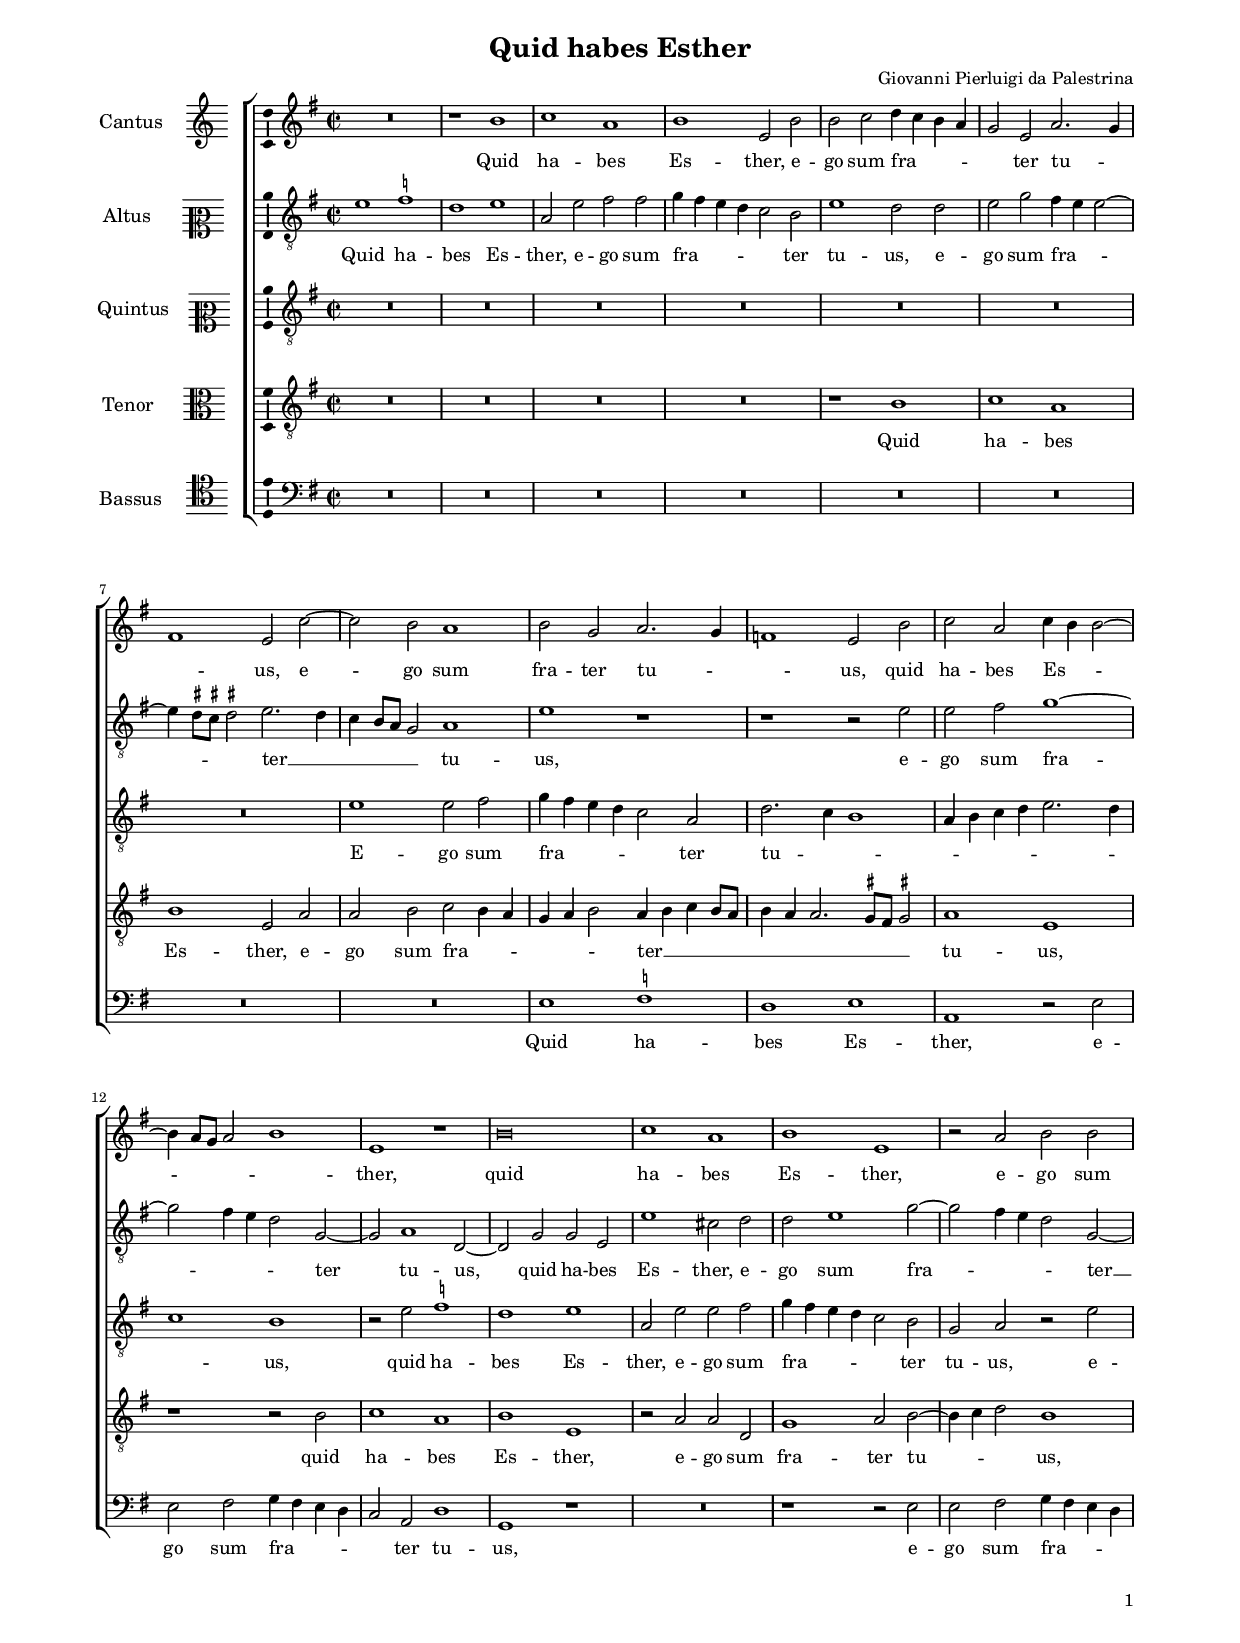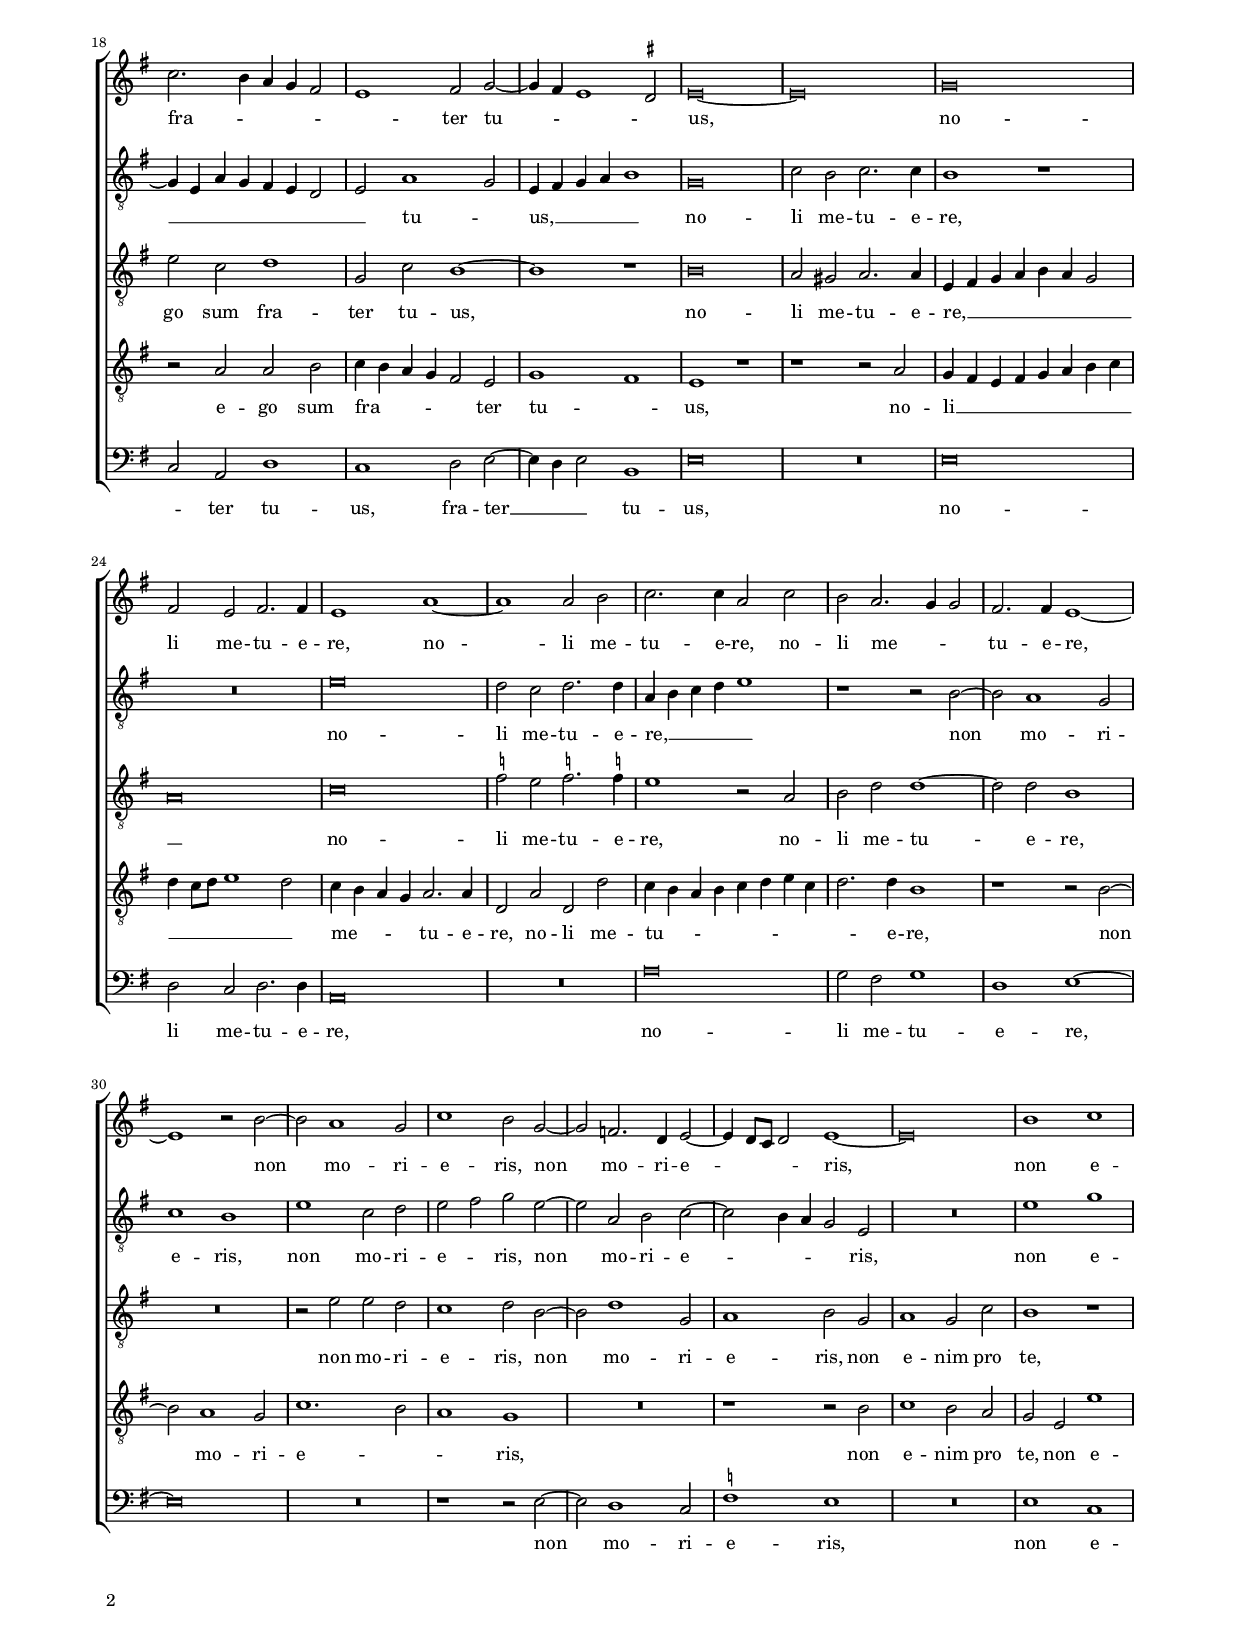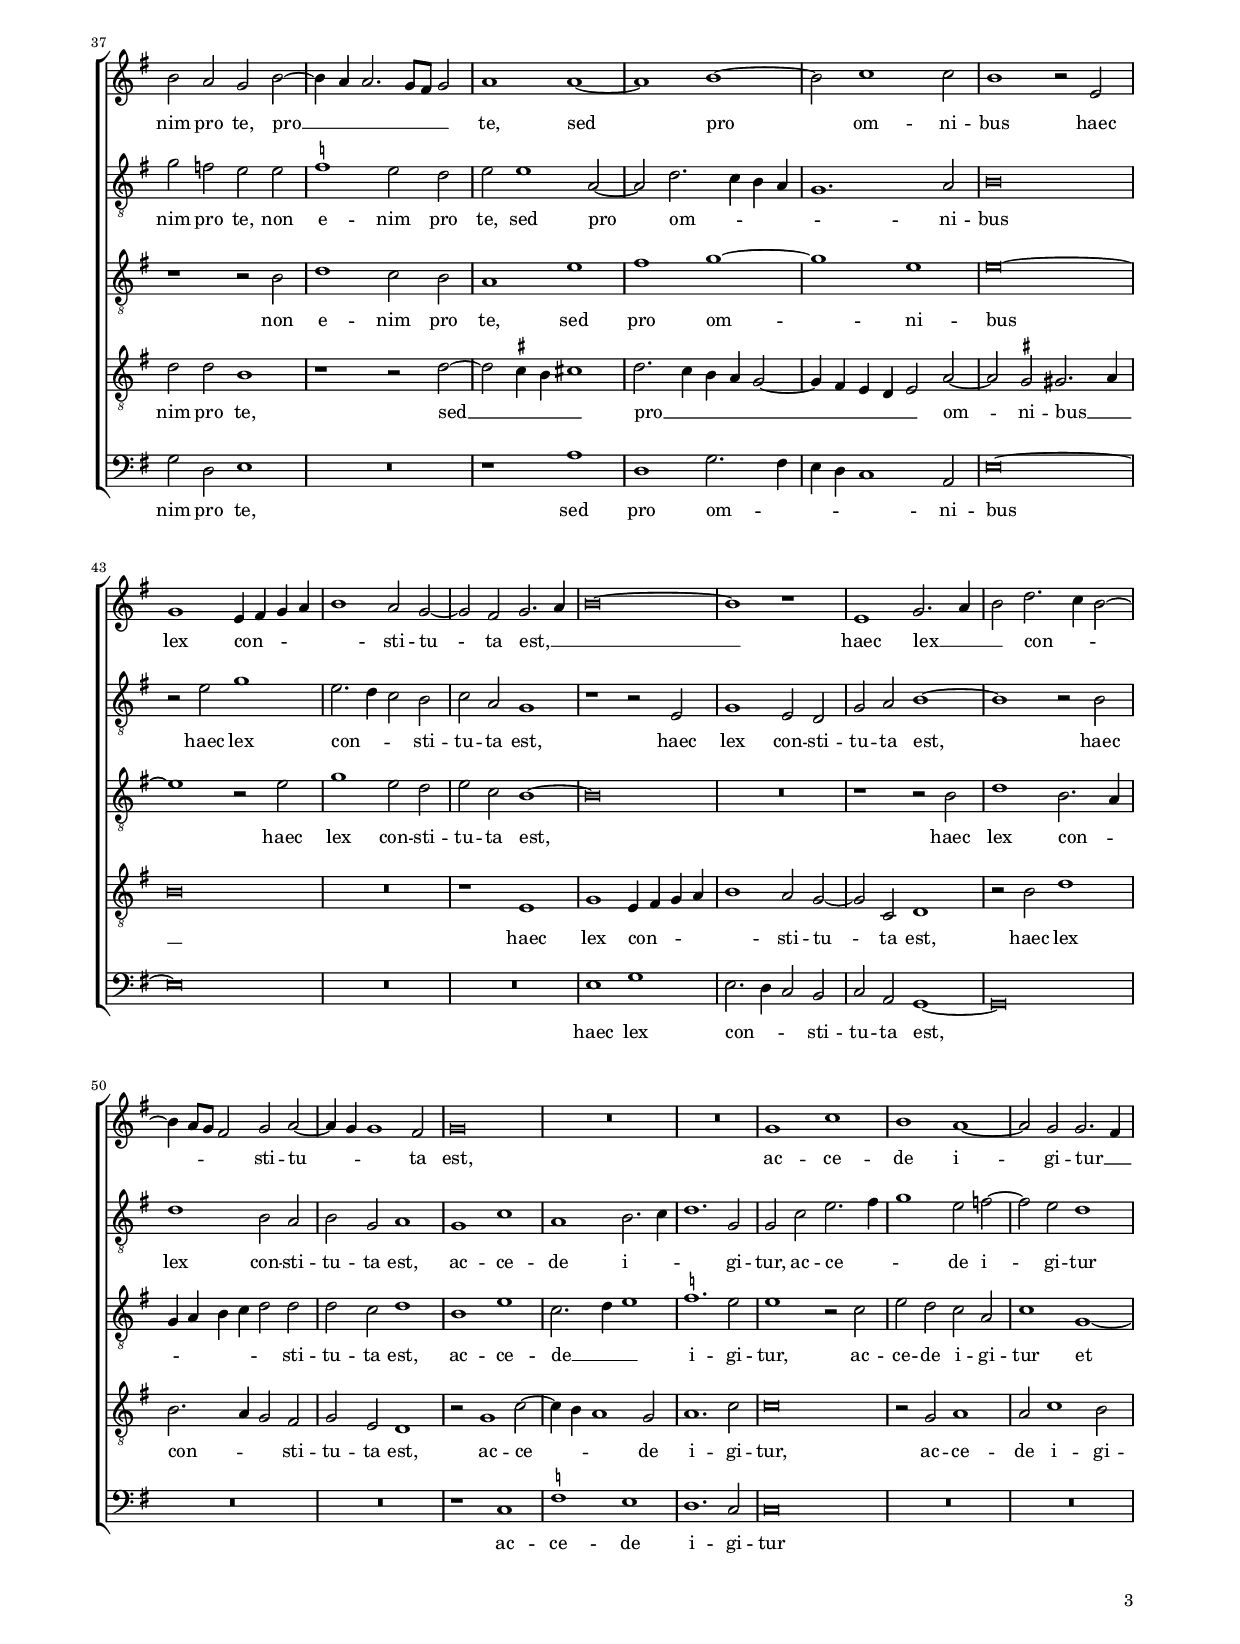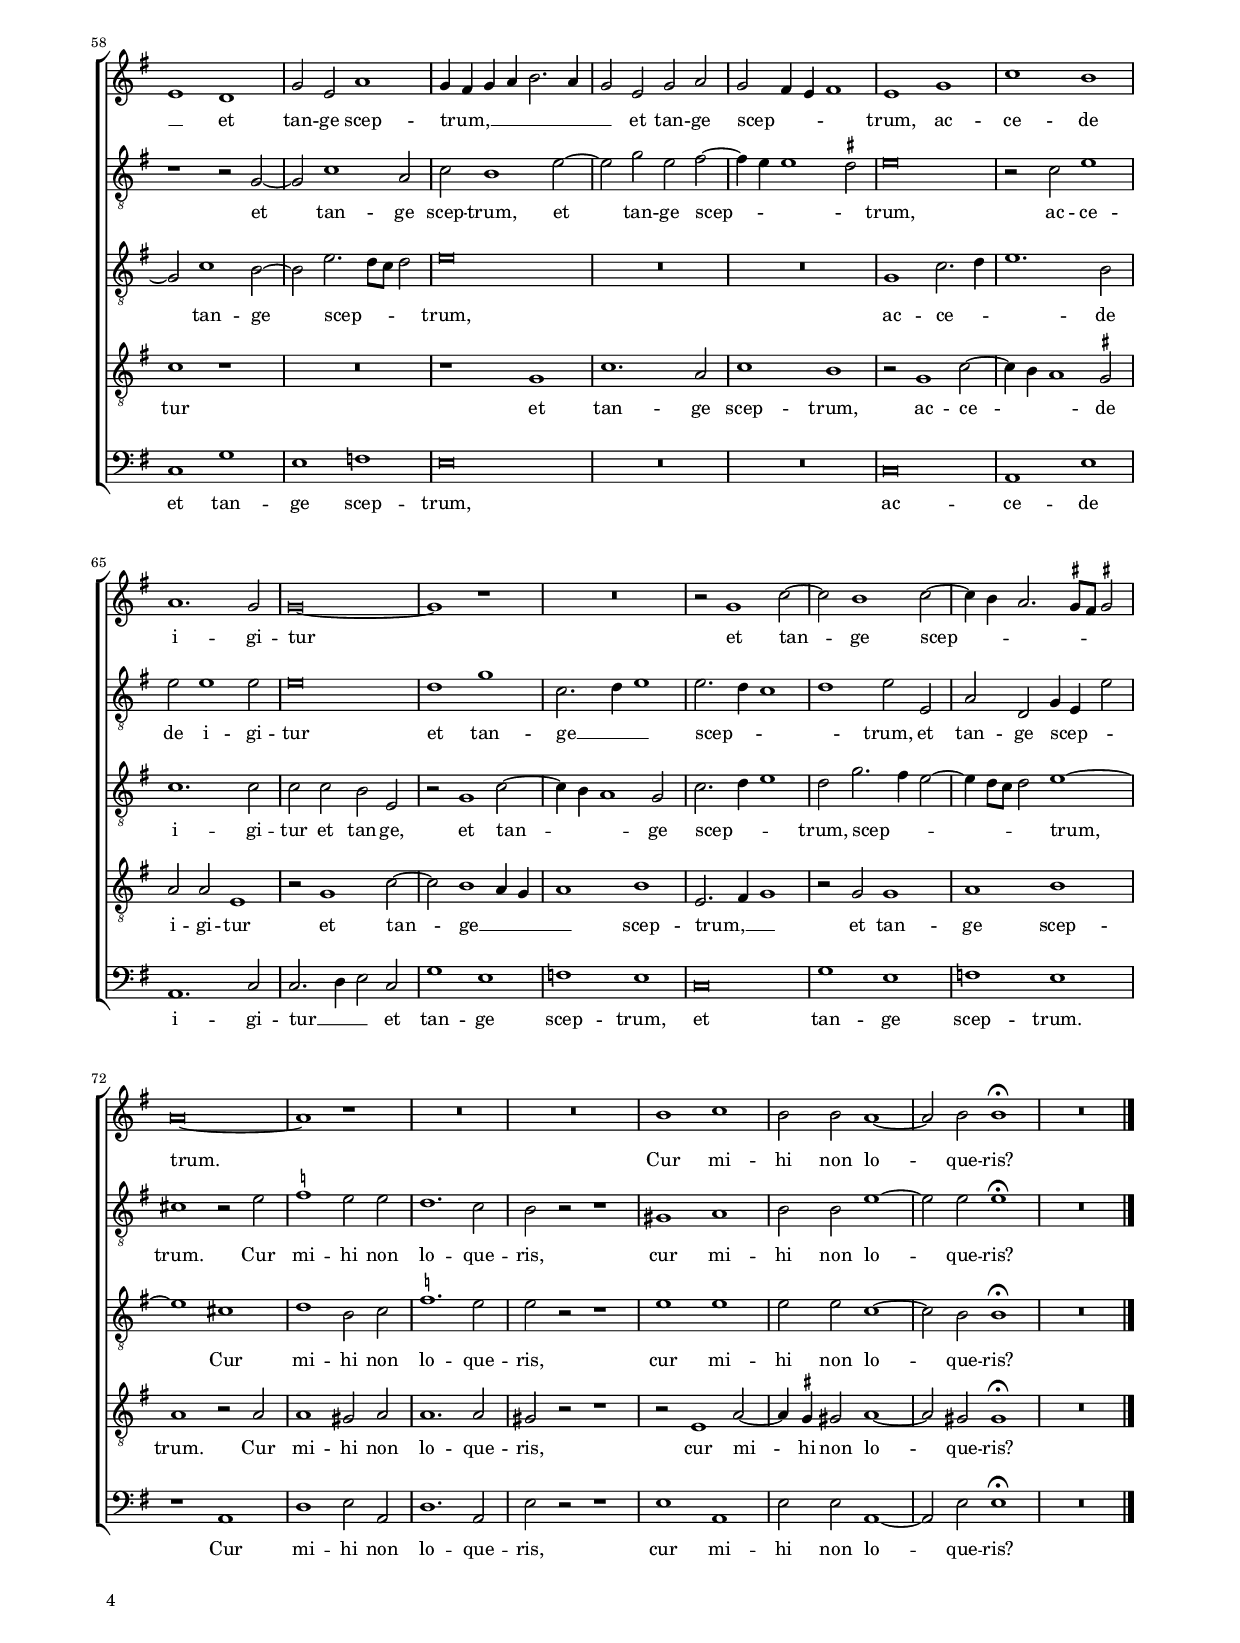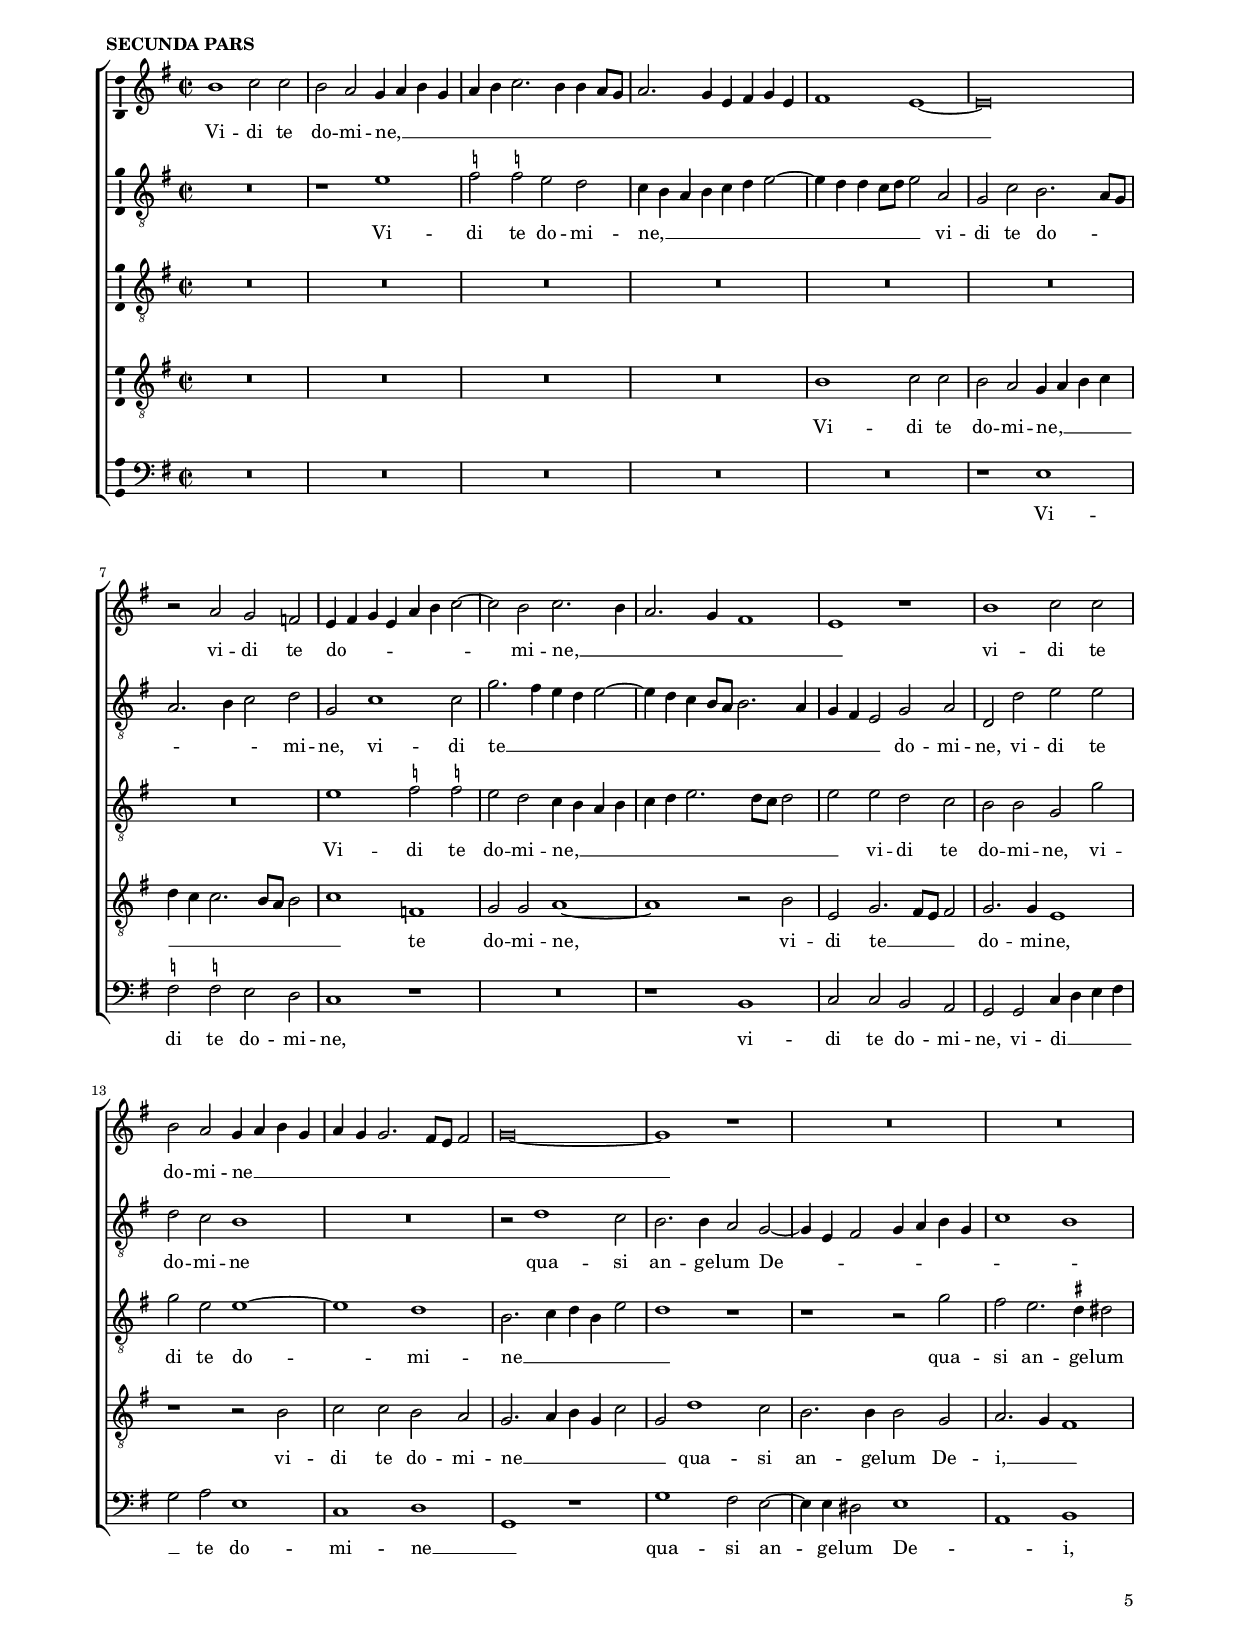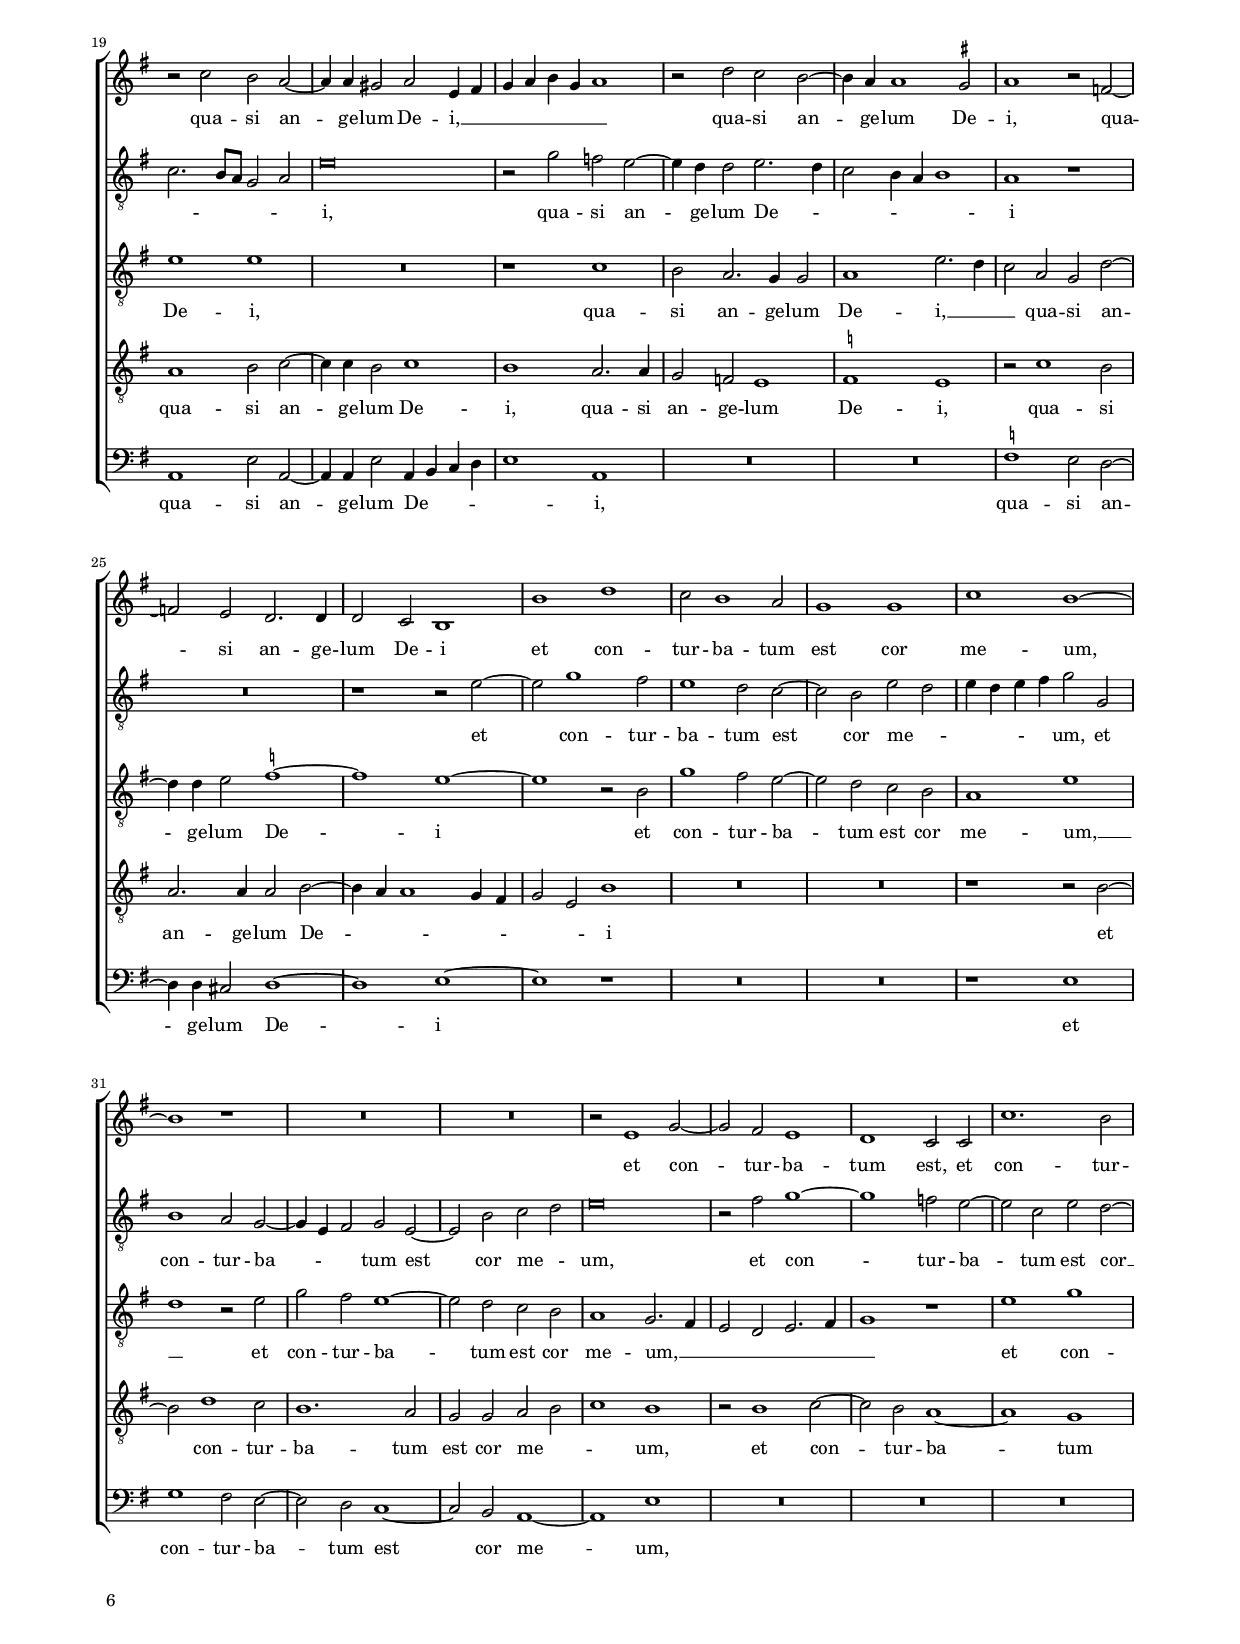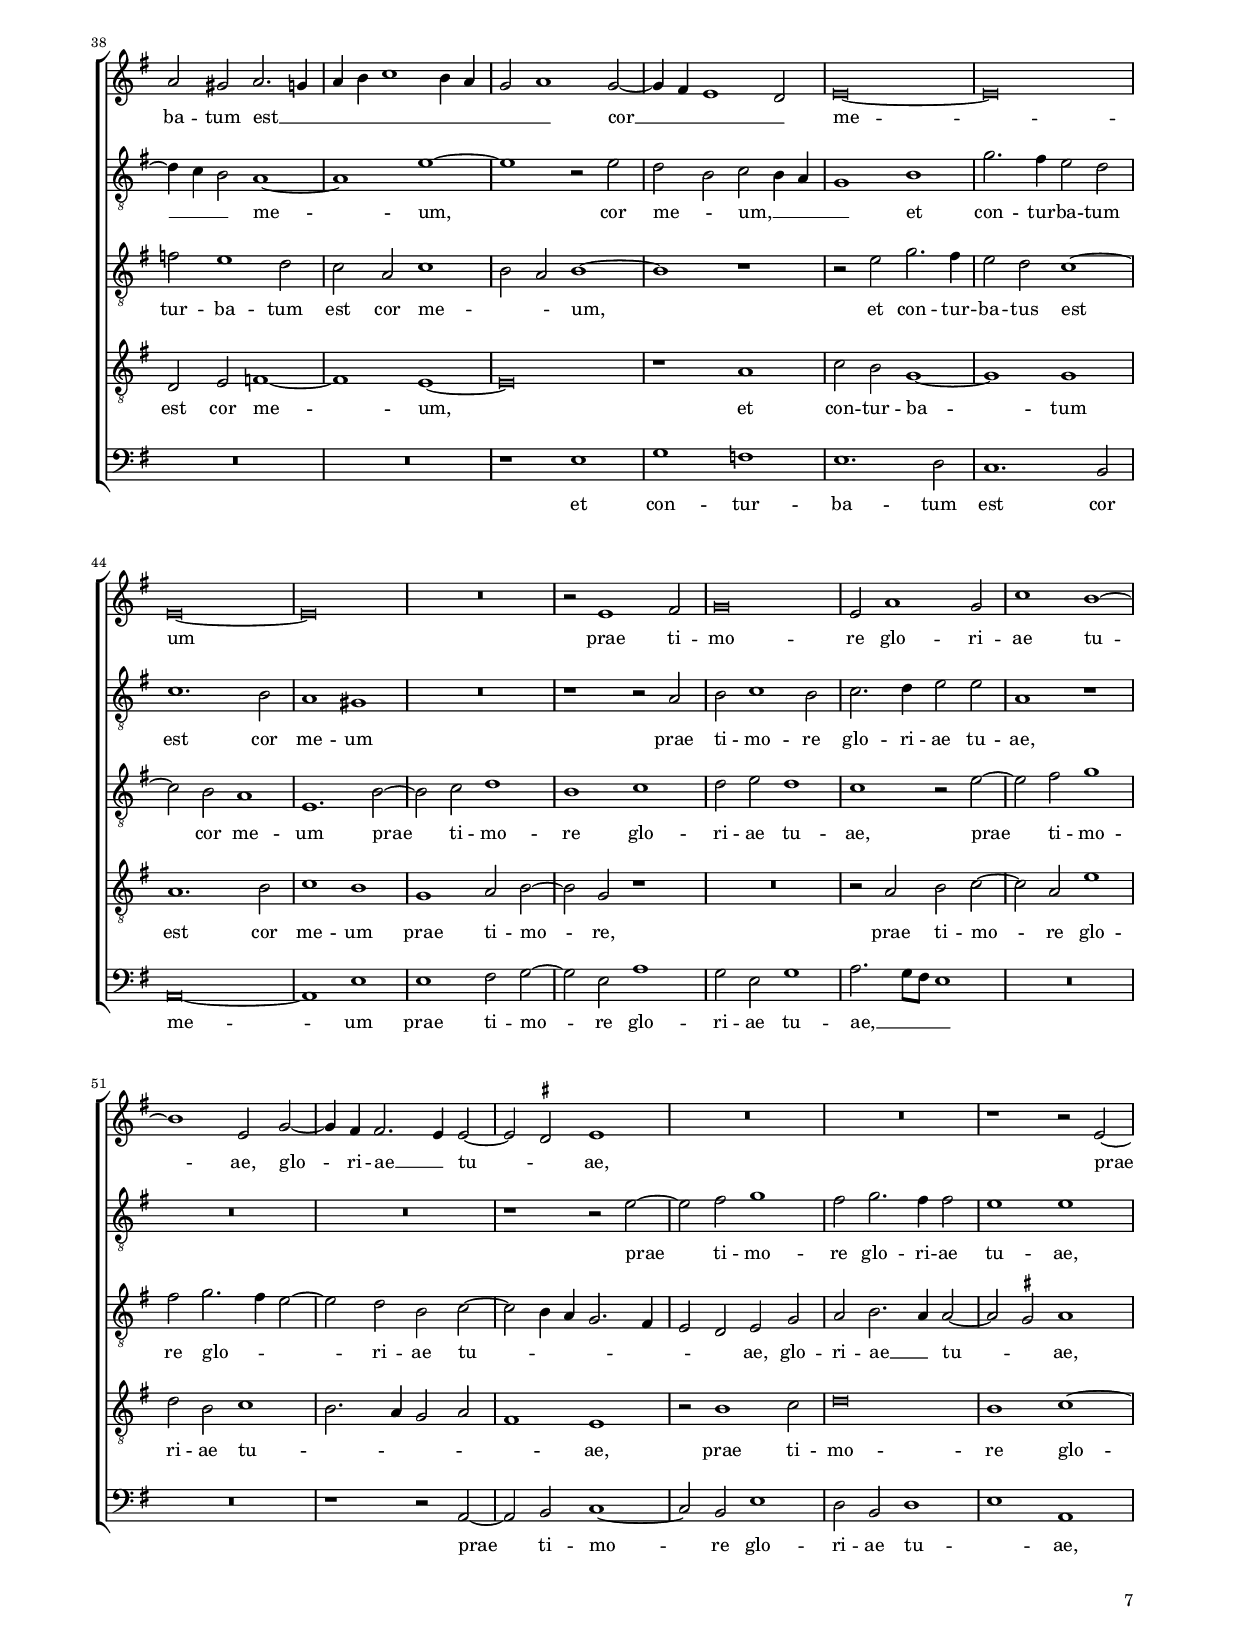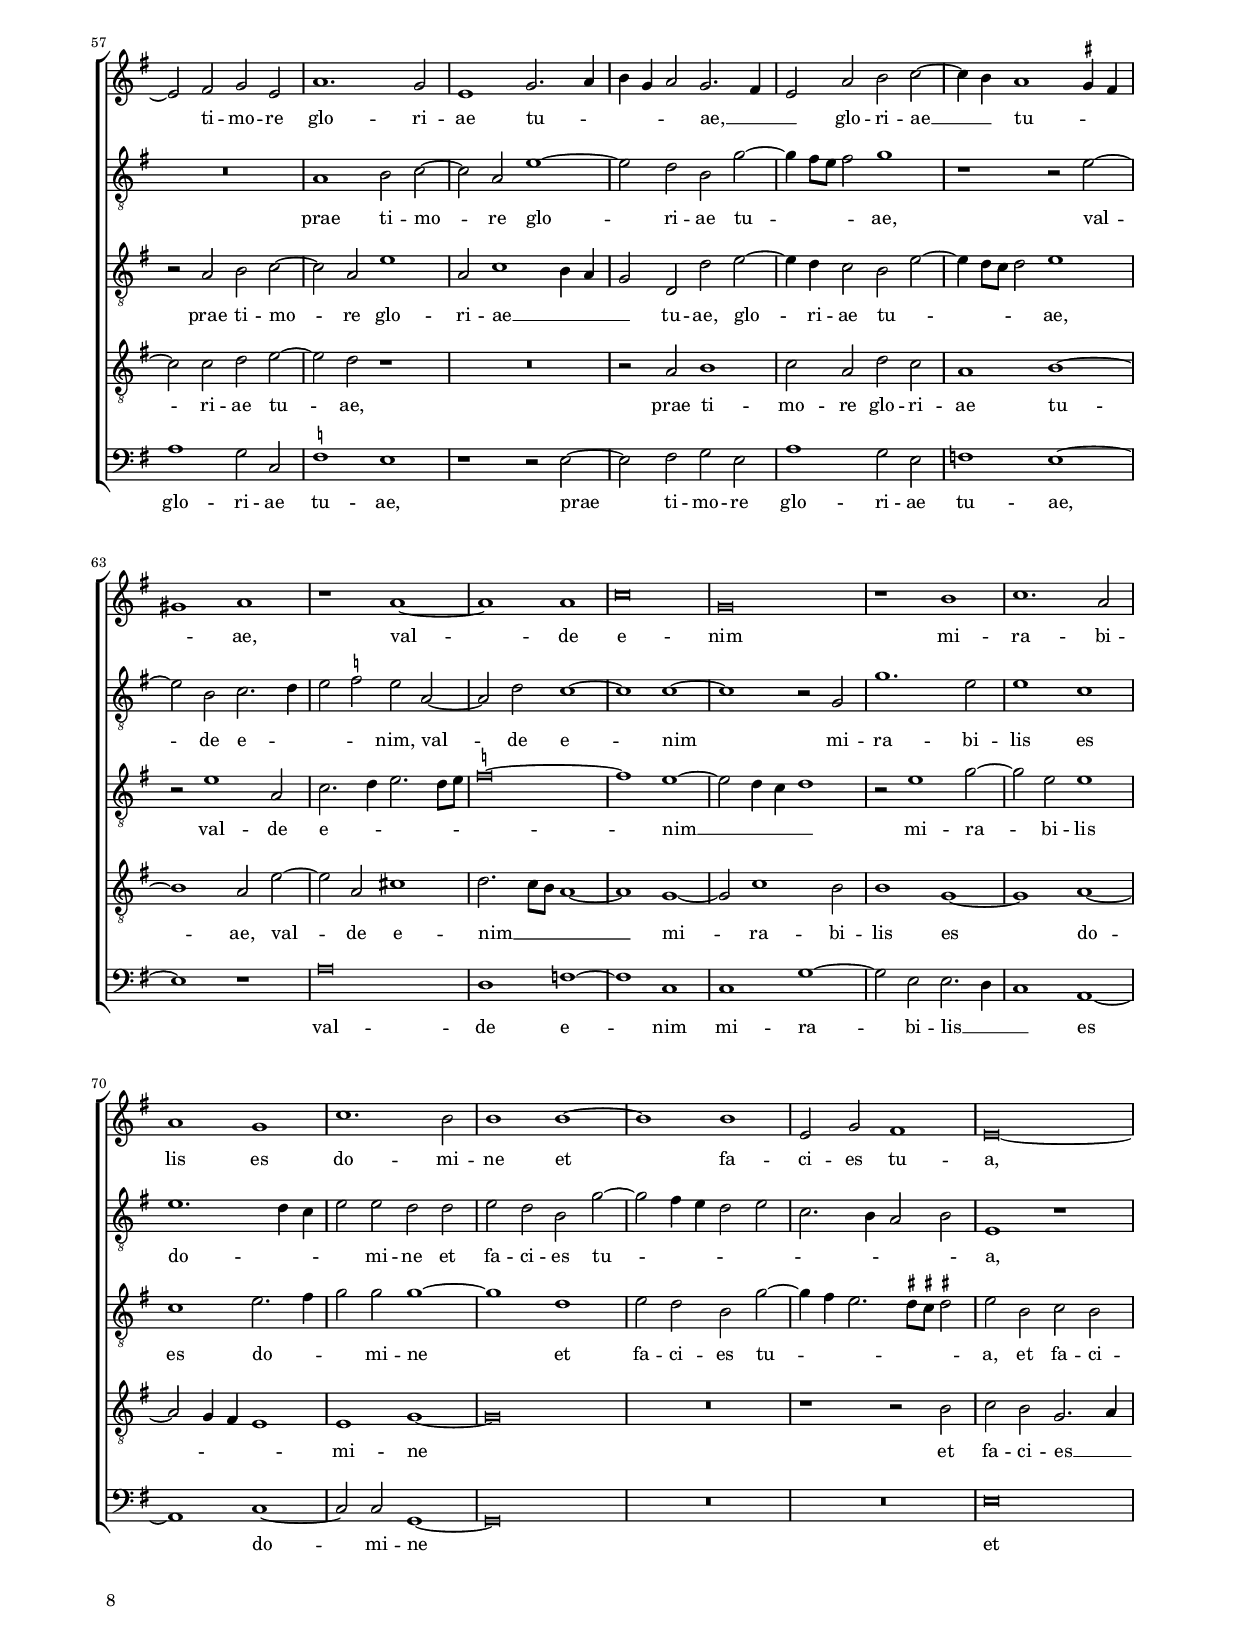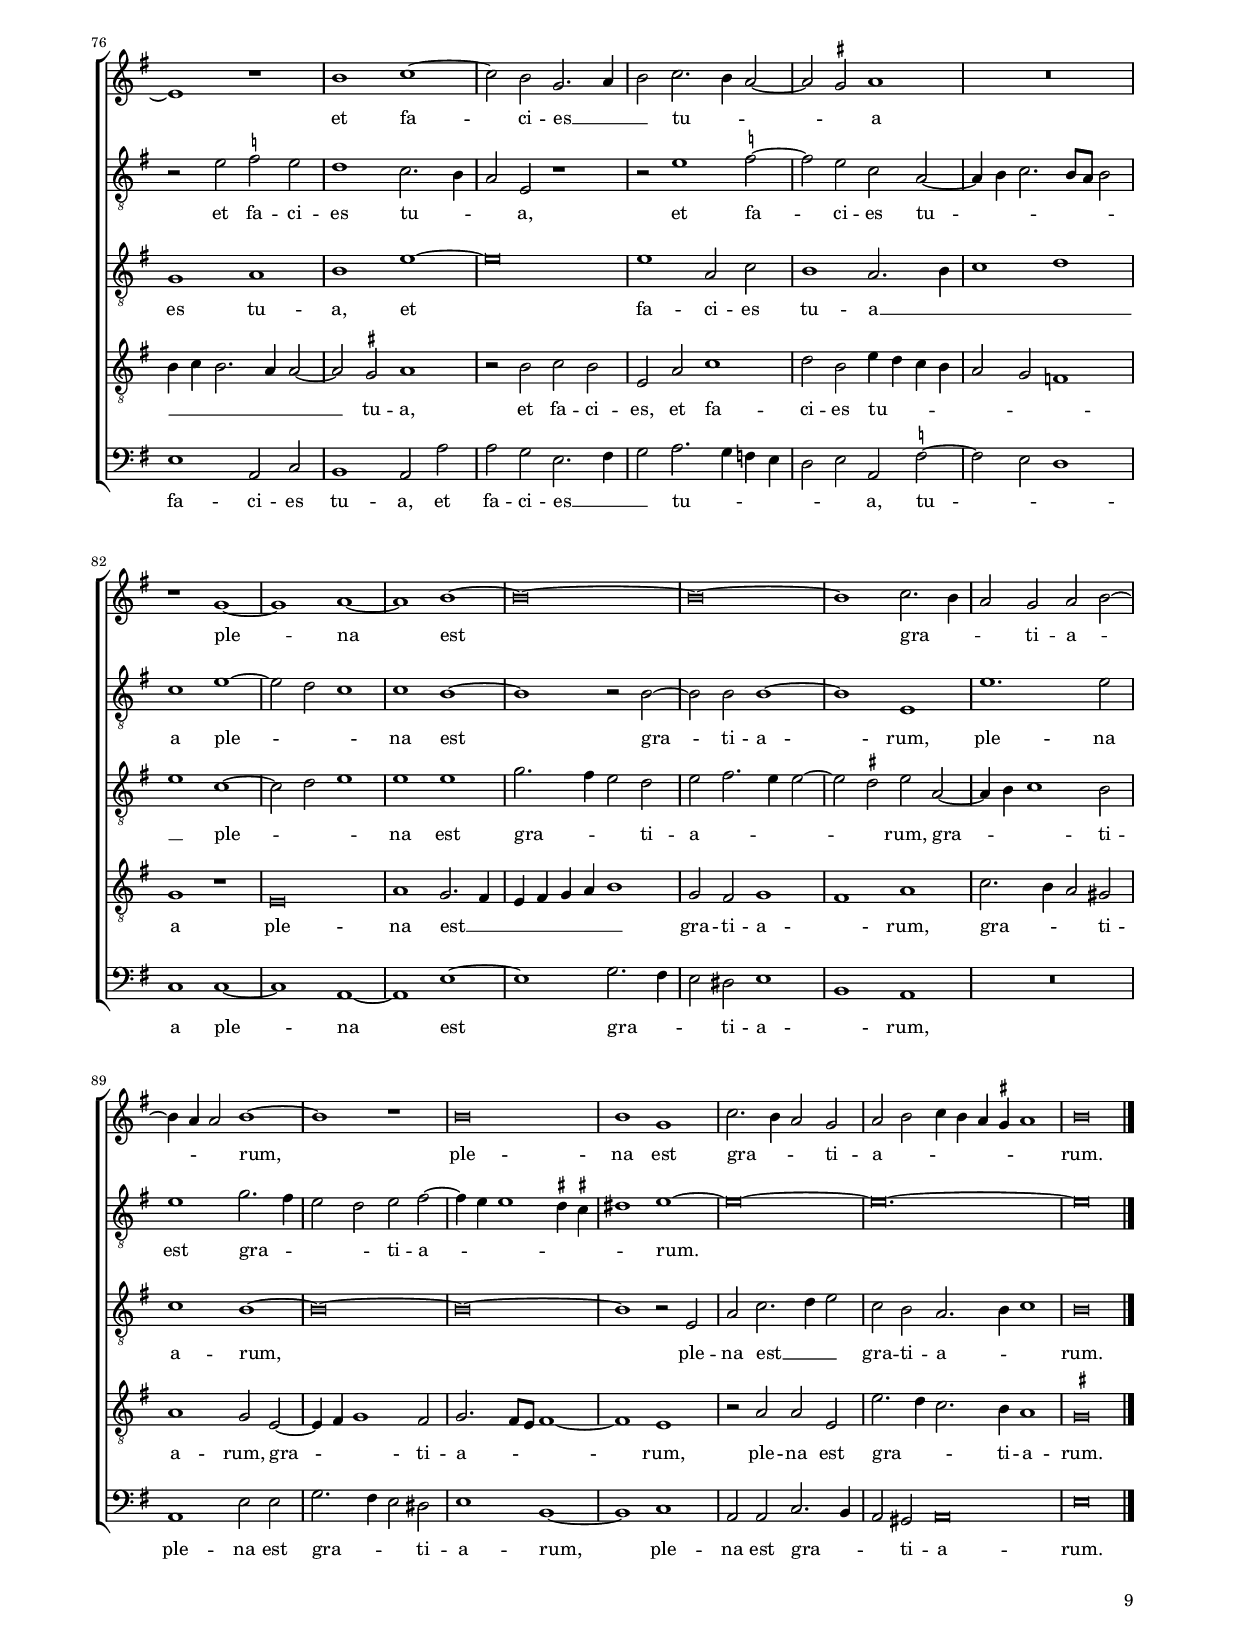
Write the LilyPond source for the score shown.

\header
{
  title="Quid habes Esther"
  composer="Giovanni Pierluigi da Palestrina"
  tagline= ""
}

\version "2.20.0"
\language deutsch
#(set-global-staff-size 15)
% #(set-default-paper-size "letter")
#(ly:set-option 'point-and-click #f)

	
	ficta = { \once \set suggestAccidentals = ##t }
	
	forget = #(define-music-function (music) (ly:music?) #{
		\accidentalStyle forget
		$music
		\accidentalStyle default
		#})
	
	m = \melisma
	me = \melismaEnd


\paper
	{
	top-margin = 1.8 \cm
	bottom-margin = 1.2 \cm
	left-margin = 1.8 \cm
	right-margin = 1.8 \cm
	ragged-bottom = ##f
	ragged-last-bottom = ##t
	print-page-number = ##f
	score-system-spacing = #'((basic-distance . 16) (minimum-distance . 14) (padding . 5) (strechability . 150))
	system-system-spacing = #'((basic-distance . 16) (minimum-distance . 14) (padding . 5) (strechability . 150))
    oddFooterMarkup=\markup   \fill-line { "" \fromproperty #'page:page-number-string }
    evenFooterMarkup=\markup  \fill-line { \fromproperty #'page:page-number-string "" }
    last-bottom-spacing = #'((basic-distance . 12) (minimum-distance . 7) (padding . 4))
	systems-per-page = 3
    page-count = 9
%	min-systems-per-page = 3
	}

global = {
	\key c \major
	\time 2/2 \set Score.measureLength = #(ly:make-moment 2/1)
        \skip 1*158 \bar "|."
	}
	

incipitcantus = \markup { \score {
	{
	\set Staff.instrumentName = \markup { \fontsize #1 "Cantus" }
	\key c \major
	\clef violin
	s4 \bar ""
	}
	\layout  {
	raggedright = ##t
	indent = 1.8 \cm
	line-width = 2.5 \cm
	\context { \Staff \remove Time_signature_engraver }
	\override Staff.Clef.Y-extent = #'(0 . 0)
	}} \hspace #1 }
      
      
incipitaltus = \markup { \score {
	{
	\set Staff.instrumentName = \markup { \fontsize #1 "Altus" }
	\key c \major
	\clef mezzosoprano
	s4 \bar ""
	}
	\layout  {
	raggedright = ##t
	indent = 1.8 \cm
	line-width = 2.5 \cm
	\context { \Staff \remove Time_signature_engraver }
	\override Staff.Clef.Y-extent = #'(0 . 0)
	}} \hspace #1 }

      
incipitquintus = \markup { \score {
	{
	\set Staff.instrumentName = \markup { \fontsize #1 "Quintus" }
	\key c \major
	\clef mezzosoprano
	s4 \bar ""
	}
	\layout  {
	raggedright = ##t
	indent = 1.8 \cm
	line-width = 2.5 \cm
	\context { \Staff \remove Time_signature_engraver }
	\override Staff.Clef.Y-extent = #'(0 . 0)
	}} \hspace #1 }
      
    
incipittenor = \markup { \score {
	{
	\set Staff.instrumentName = \markup { \fontsize #1 "Tenor" }
	\key c \major
	\clef alto
	s4 \bar ""
	}
	\layout  {
	raggedright = ##t
	indent = 1.8 \cm
	line-width = 2.5 \cm
	\context { \Staff \remove Time_signature_engraver }
	\override Staff.Clef.Y-extent = #'(0 . 0)
	}} \hspace #1 }
      
    
incipitbassus = \markup { \score {
	{
	\set Staff.instrumentName = \markup { \fontsize #1 "Bassus" }
	\key c \major
	\clef tenor
	s4 \bar ""
	}
	\layout  {
	raggedright = ##t
	indent = 1.8 \cm
	line-width = 2.5 \cm
	\context { \Staff \remove Time_signature_engraver }
	\override Staff.Clef.Y-extent = #'(0 . 0)
	}} \hspace #1 }


cantus =  \relative c''
	{
	R\breve
	r1 e
	f1 d
	e1 a,2 e'
%5
	e2 f g4 f e d |
	c2 a d2. c4
	h1 a2 f'~
	f2 e d1
	e2 c d2. c4
%10
	b1 a2 e' |
	f2 d f4 e e2~
	e4 d8 c d2 e1
	a,1 r
	e'\breve
%15
	f1 d |
	e1 a,
	r2 d e e
	f2. e4 d c h2
	a1 h2 c~
%20
	c4 h a1 \ficta gis2 |
	a\breve~
	a\breve
	c\breve
	h2 a h2. h4
%25
	a1 d~ |
	d1 d2 e
	f2. f4 d2 f
	e2 d2. c4 c2
	h2. h4 a1~
%30
	a1 r2 e'~ |
	e2 d1 c2
	f1 e2 c~
	c2 b2. g4 a2~
	a4 g8 f g2 a1~
%35
	a\breve |
	e'1 f
	e2 d c e~
	e4 d d2. c8 h c2
	d1 d~
%40
	d1 e~ |
	e2 f1 f2
	e1 r2 a,
	c1 a4 h c d
	e1 d2 c~
%45
	c2 h c2. d4 |
	e\breve~
	e1 r
	a,1 c2. d4
	e2 g2. f4 e2~
%50
	e4 d8 c h2 c d~ |
	d4 c c1 h2
	c\breve
	R\breve
	R\breve
%55
	c1 f |
	e1 d~
	d2 c c2. h4
	a1 g
	c2 a d1
%60
	c4 h c d e2. d4 |
	c2 a c d
	c2 h4 a h1
	a1 c
	f1 e
%65
	d1. c2 |
	c\breve~
	c1 r
	R\breve
	r2 c1 f2~
%70
	f2 e1 f2~ |
	f4 e d2. \ficta cis8 h \ficta cis!2
	d\breve~
	d1 r
	R\breve
%75
	R\breve |
	e1 f
	e2 e d1~
	d2 e e1^\fermata
	R\breve |
	}


altus =  \relative c'
        {
	a'1 \ficta b
	g1 a
	d,2 a' h h
	c4 h a g f2 e
%5
	a1 g2 g |
	a2 c h4 a a2~
	a4 \ficta gis8 \ficta fis \ficta gis!2 a2. \forget g4
	f4 e8 d c2 d1
	a'1 r
%10
	r1 r2 a |
	a2 h c1~
	c2 h4 a g2 c,~
	c2 d1 g,2 ~
	g2 c c a
%15
	a'1 fis2 g |
	g2 a1 c2~
	c2 h4 a g2 c,~
	c4 a d c h a g2
	a2 d1 c2
%20
	a4 h c d e1 |
	c\breve
	f2 e f2. f4
	e1 r
	R\breve
%25
	a\breve |
	g2 f g2. g4
	d4 e f g a1
	r1 r2 e~
	e2 d1 c2
%30
	f1 e |
	a1 f2 g
	a2 h c a~
	a2 d, e f~
	f2 e4 d c2 a
%35
	R\breve |
	a'1 c
	c2 b a a
	\ficta b1 a2 g
	a2 a1 d,2~
%40
	d2 g2. f4 e d |
	c1. d2
	e\breve
	r2 a c1
	a2. g4 f2 e
%45
	f2 d c1 |
	r1 r2 a
	c1 a2 g
	c2 d e1~
	e1 r2 e
%50
	g1 e2 d |
	e2 c d1
	c1 f
	d1 e2. f4
	g1. c,2
%55
	c2 f a2. h4 |
	c1 a2 b~
	b2 a g1
	r1 r2 c,~
	c2 f1 d2
%60
	f2 e1 a2~ |
	a2 c a h~
	h4 a a1 \ficta gis2
	a\breve
	r2 f a1
%65
	a2 a1 a2 |
	a\breve
	g1 c
	f,2. g4 a1
	a2. g4 f1
%70
	g1 a2 a, |
	d2 g, c4 a a'2
	fis1 r2 a
	\ficta b1 a2 a
	g1. f2
%75
	e2 r r1 |
	cis1 d
	e2 e a1~
	a2 a a1^\fermata 
	R\breve |
	}


quintus =  \relative c'
	{
	R\breve
	R\breve
	R\breve
	R\breve
%5
	R\breve |
	R\breve
	R\breve
	a'1 a2 h
	c4 h a g f2 d
%10
	g2. f4 e1 |
	d4 e f g a2. g4
	f1 e
	r2 a \ficta b1
	g1 a
%15
	d,2 a' a h |
	c4 h a g f2 e
	c2 d r a'
	a2 f g1
	c,2 f e1~
%20
	e1 r |
	e\breve
	d2 cis d2. d4
	a4 h c d e d c2
	d\breve
%25
	f\breve |
	\ficta b2 a \ficta b!2. \ficta b!4
	a1 r2 d,
	e2 g g1~
	g2 g e1
%30
	R\breve |
	r2 a a g
	f1 g2 e~
	e2 g1 c,2
	d1 e2 c
%35
	d1 c2 f |
	e1 r
	r1 r2 e
	g1 f2 e
	d1 a'
%40
	h1 c~ |
	c1 a
	a\breve~
	a1 r2 a
	c1 a2 g
%45
	a2 f e1~ |
	e\breve
	R\breve
	r1 r2 e
	g1 e2. d4
%50
	c4 d e f g2 g |
	g2 f g1
        e1 a
	f2. g4 a1
	\ficta b1. a2
%55
	a1 r2 f |
	a2 g f d
	f1 c~
	c2 f1 e2~
	e2 a2. g8 f g2
%60
	a\breve |
	R\breve
	R\breve
	c,1 f2. g4
	a1. e2
%65
	f1. f2 |
	f2 f e a,
	r2 c1 f2~
	f4 e d1 c2
	f2. g4 a1
%70
	g2 c2. h4 a2~ |
	a4 g8 f g2 a1~
	a1 fis
        g1 e2 f
	\ficta b1. a2
%75
	a2 r r1 |
	a1 a
	a2 a f1~
	f2 e e1^\fermata 
        R\breve |
	}


tenor  =  \relative c'
	{
	R\breve
	R\breve
	R\breve
	R\breve
%5
	r1 e |
	f1 d
	e1 a,2 d
	d2 e f e4 d
	c4 d e2 d4 e f e8 d
%10
	e4 d d2. \ficta cis8 h \ficta cis!2 |
	d1 a
	r1 r2 e'
	f1 d
	e1 a,
%15
	r2 d d g, |
	c1 d2 e~
	e4 f g2 e1
	r2 d d e
	f4 e d c h2 a
%20
	c1 h |
	a1 r
	r1 r2 d
	c4 h a h c d e f
	g4 f8 g a1 g2
%25
	f4 e d c d2. d4 |
	g,2 d' g, g'
	f4 e d e f g a f
	g2. g4 e1
	r1 r2 e~
%30
	e2 d1 c2 |
	f1. e2
	d1 c
	R\breve
	r1 r2 e
%35
	f1 e2 d |
	c2 a a'1
	g2 g e1
	r1 r2 g~
	g2 \ficta fis4 e fis!1
%40
	g2. f4 e d c2~ |
	c4 h a g a2 d~
	d2 \ficta cis cis!2. d4
	e\breve
	R\breve
%45
	r1 a, |
	c1 a4 h c d
	e1 d2 c~
	c2 f, g1
	r2 e' g1
%50
	e2. d4 c2 h |
	c2 a g1
	r2 c1 f2~
	f4 e d1 c2
	d1. f2
%55
	f\breve |
	r2 c d1
	d2 f1 e2
	f1 r
	R\breve
%60
	r1 c |
	f1. d2
	f1 e
	r2 c1 f2~
	f4 e d1 \ficta cis2
%65
	d2 d a1 |
	r2 c1 f2~
	f2 e1 d4 c
	d1 e
	a,2. h4 c1
%70
	r2 c c1 |
	d1 e
	d1 r2 d
	d1 cis2 d
	d1. d2
%75
	cis2 r r1 |
	r2 a1 d2~
	d4 \ficta cis cis!2 d1~
	d2 cis cis1^\fermata |
	R\breve
	}


bassus  =  \relative c
	{
	R\breve
	R\breve
	R\breve
	R\breve
%5
	R\breve |
	R\breve
	R\breve
	R\breve
	a'1 \ficta b
%10
	g1 a |
	d,1 r2 a'
	a2 h c4 h a g
	f2 d g1
	c,1 r
%15
	R\breve |
	r1 r2 a'
	a2 h c4 h a g
	f2 d g1
	f1 g2 a~
%20
	a4 g a2 e1 |
	a\breve
	R\breve
	a\breve
	g2 f g2. g4
%25
	d\breve |
	R\breve
	d'\breve
	c2 h c1
	g1 a~
%30
	a\breve |
	R\breve
	r1 r2 a~
	a2 g1 f2
	\ficta b1 a
%35
	R\breve |
	a1 f
	c'2 g a1
	R\breve
	r1 d
%40
	g,1 c2. h4 |
	a4 g f1 d2
	a'\breve~
	a\breve
	R\breve
%45
	R\breve |
	a1 c
	a2. g4 f2 e
	f2 d c1~
	c\breve
%50
	R\breve |
	R\breve
	r1 f
	\ficta b1 a
	g1. f2
%55
	f\breve |
	R\breve
	R\breve
	f1 c'
	a1 b
%60
	a\breve |
	R\breve
	R\breve
	f\breve
	d1 a'
%65
	d,1. f2 |
	f2. g4 a2 f
	c'1 a
	b1 a
	f\breve
%70
	c'1 a |
	b1 a
	r1 d,
	g1 a2 d,
	g1. d2
%75
	a'2 r r1 |
	a1 d,
	a'2 a d,1~
	d2 a' a1^\fermata 
	R\breve |
	}


lyricscantus = \lyricmode {
	Quid ha -- bes Es -- ther,
        e -- go sum fra -- _ _ _ _ ter tu -- _ _ us,
        e -- go sum fra -- ter tu -- _ _ us,
        quid ha -- bes Es -- _ _ _ _ _ _ ther,
        quid ha -- bes Es -- ther,
        e -- go sum fra -- _ _ _ _ _ ter tu -- _ _ _ us,
        no -- li me -- tu -- e -- re,
        no -- li me -- tu -- e -- re,
        no -- li me -- _ _ tu -- e -- re,
        non mo -- ri -- e -- ris,
        non mo -- ri -- e -- _ _ _ ris,
        non e -- nim pro te,
        pro __ _ _ _ _ _ te,
        sed pro om -- ni -- bus 
        haec lex con -- _ _ _ _ sti -- tu -- ta est, __ _ _
        haec lex __ _ _ con -- _ _ _ _ _ sti -- tu -- _ _ ta est,
        ac -- ce -- de i -- gi -- tur __ _ _
        et tan -- ge scep -- trum, __ _ _ _ _ _ _
        et tan -- ge scep -- _ _ _ trum,
        ac -- ce -- de i -- gi -- tur
        et tan -- ge scep -- _ _ _ _ _ trum.
        Cur mi -- hi non lo -- que -- ris?
	}


lyricsaltus = \lyricmode {
	Quid ha -- bes Es -- ther,
        e -- go sum fra -- _ _ _ _ ter tu -- us,
        e -- go sum fra -- _ _ _ _ _ ter __ _ _ _ _ _ tu -- us,
        e -- go sum fra -- _ _ _ ter tu -- us,
        quid ha -- bes Es -- ther,
        e -- go sum fra -- _ _ _ ter __ _ _ _ _ _ _ _ tu -- _ us, __ _ _ _ _
        no -- li me -- tu -- e -- re,
        no -- li me -- tu -- e -- re, __ _ _ _ _
        non mo -- ri -- e -- ris,
        non mo -- ri -- e -- _ ris,
        non mo -- ri -- e -- _ _ _ ris,
        non e -- nim pro te,
        non e -- nim pro te,
        sed pro om -- _ _ _ _ ni -- bus 
        haec lex con -- _ _ sti -- tu -- ta est,
        haec lex con -- sti -- tu -- ta est,
        haec lex con -- sti -- tu -- ta est,
        ac -- ce -- de i -- _ _ gi -- tur,
        ac -- ce -- _ _ de i -- gi -- tur
        et tan -- ge scep -- trum,
        et tan -- ge scep -- _ _ _ trum,
        ac -- ce -- de i -- gi -- tur
        et tan -- ge __ _ _ scep -- _ _ _ trum,
        et tan -- ge scep -- _ _ trum.
        Cur mi -- hi non lo -- que -- ris,
        cur mi -- hi non lo -- que -- ris?
	}


lyricsquintus = \lyricmode {
	E -- go sum fra -- _ _ _ _ ter tu -- _ _ _ _ _ _ _ _ _ us,
        quid ha -- bes Es -- ther,
        e -- go sum fra -- _ _ _ _ ter tu -- us,
        e -- go sum fra -- ter tu -- us,
        no -- li me -- tu -- e -- re, __ _ _ _ _ _ _ _ 
        no -- li me -- tu -- e -- re,
        no -- li me -- tu -- e -- re,
        non mo -- ri -- e -- ris,
        non mo -- ri -- e -- ris,
        non e -- nim pro te,
        non e -- nim pro te,
        sed pro om -- ni -- bus
        haec lex con -- sti -- tu -- ta est,
        haec lex con -- _ _ _ _ _ _ sti -- tu -- ta est,
        ac -- ce -- de __ _ _ i -- gi -- tur,
        ac -- ce -- de i -- gi -- tur
        et tan -- ge scep -- _ _ _ trum,
        ac -- ce -- _ _ de i -- gi -- tur
        et tan -- ge,
        et tan -- _ _ ge scep -- _ _ trum,
        scep -- _ _ _ _ _ trum,
        Cur mi -- hi non lo -- que -- ris,
        cur mi -- hi non lo -- que -- ris?
	}
   

lyricstenor = \lyricmode {
	Quid ha -- bes Es -- ther,
        e -- go sum fra -- _ _ _ _ _ ter __ _ _ _ _ _ _ _ _ _ _ tu -- us,
        quid ha -- bes Es -- ther,
        e -- go sum fra -- ter tu -- _ _ us,
        e -- go sum fra -- _ _ _ _ ter tu -- _ us,
        no -- li __ _ _ _ _ _ _ _ _ _ _ _ _ me -- _ _ _ tu -- e -- re,
        no -- li me -- tu -- _ _ _ _ _ _ _ _ e -- re,
        non mo -- ri -- e -- _ _ ris,
        non e -- nim pro te,
        non e -- nim pro te,
        sed __ _ _ _ pro __ _ _ _ _ _ _ _ _ om -- ni -- bus __ _ _
        haec lex con -- _ _ _ _ sti -- tu -- ta est,
        haec lex con -- _ _ sti -- tu -- ta est,
        ac -- ce -- _ _ de i -- gi -- tur,
        ac -- ce -- de i -- gi -- tur
        et tan -- ge scep -- trum,
        ac -- ce -- _ _ de i -- gi -- tur
        et tan -- ge __ _ _ _ scep -- trum, __ _ _
        et tan -- ge scep -- trum.
        Cur mi -- hi non lo -- que -- ris,
        cur mi -- hi non lo -- que -- ris?
	}


lyricsbassus = \lyricmode {
	Quid ha -- bes Es -- ther,
        e -- go sum fra -- _ _ _ _ ter tu -- us,
        e -- go sum fra -- _ _ _ _ ter tu -- us,
        fra -- ter __ _ _ tu -- us,
        no -- li me -- tu -- e -- re,
        no -- li me -- tu -- e -- re,
        non mo -- ri -- e -- ris,
        non e -- nim pro te,
        sed pro om -- _ _ _ _ ni -- bus
        haec lex con -- _ _ sti -- tu -- ta est,
        ac -- ce -- de i -- gi -- tur
        et tan -- ge scep -- trum,
        ac -- ce -- de i -- gi -- tur __ _ _ 
        et tan -- ge scep -- trum,
        et tan -- ge scep -- trum.
        Cur mi -- hi non lo -- que -- ris,
        cur mi -- hi non lo -- que -- ris?
	}


\score
{  
	\transpose c g, {
	\new ChoirStaff \with { \override StaffGrouper.staff-staff-spacing.basic-distance = #12 }
	<<

	\new Staff << \global
	\new Voice="v1" {
		\set Staff.instrumentName=\incipitcantus
		\set Staff.midiInstrument = "reed organ"
		\clef violin
		\cantus }
	\new Lyrics \lyricsto "v1" {\lyricscantus }
	>>


	\new Staff << \global
	\new Voice="v2" {
		\set Staff.instrumentName=\incipitaltus
		\set Staff.midiInstrument = "reed organ"
        \clef "G_8"
		\altus}
	\new Lyrics \lyricsto "v2" {\lyricsaltus }
	>>


	\new Staff << \global
	\new Voice="v5" {
		\set Staff.instrumentName=\incipitquintus
		\set Staff.midiInstrument = "reed organ"
        \clef "G_8"
		\quintus}
	\new Lyrics \lyricsto "v5" {\lyricsquintus }
	>>


	\new Staff << \global
	\new Voice="v3" {
		\set Staff.instrumentName=\incipittenor
		\set Staff.midiInstrument = "reed organ"
		\clef "G_8"
		\tenor }
	\new Lyrics \lyricsto "v3" {\lyricstenor }
	>>


	\new Staff << \global
	\new Voice="v4" {
		\set Staff.instrumentName=\incipitbassus
		\set Staff.midiInstrument = "reed organ"
		\clef bass
		\bassus }
	\new Lyrics \lyricsto "v4" {\lyricsbassus}
	>>

	>>
	} % transpose

	\layout
	{
	indent = 2.5 \cm
	\context { \Staff \override TimeSignature.break-visibility = #end-of-line-invisible }
    \context { \Lyrics \override VerticalAxisGroup.nonstaff-relatedstaff-spacing.padding = #1.4 }
    \context { \Staff \consists "Ambitus_engraver" }
	\context { \Score \override BarNumber.padding = #2 }
	\context { \Voice \override NoteHead.style = #'baroque }
	}


\midi
	{
    	\tempo 2 = 90
	}

}

%%%%%%%%%%%%%%%%%%%%  SECUNDA PARS %%%%%%%%%%%%%%%%%%%%


global = {
	\key c \major
	\time 2/2 \set Score.measureLength = #(ly:make-moment 2/1)
        \skip 1*186
        \set Score.measureLength = #(ly:make-moment 3/1)
        \skip 1*3
        \set Score.measureLength = #(ly:make-moment 2/1)
        \skip 1*2 \bar "|."
	}


cantus =  \relative c''
	{
        e1 f2 f
	e2 d c4 d e c 
	d e f2. e4 e d8 c
	d2. c4 a4 h c a
%5
	h1 a~ |
	a\breve
	r2 d c b
	a4 h c a d e f2~
	f2 e f2. e4
%10
	d2. c4 h1 |
	a1 r
	e'1 f2 f
	e2 d c4 d e c
	d4 c c2. h8 a h2
%15
	c\breve~ |
	c1 r
	R\breve
	R\breve
	r2 f e d~
%20
	d4 d cis2 d a4 h |
	c4 d e c d1
	r2 g f e~
	e4 d d1 \ficta cis2
	d1 r2 b~
%25
	b2 a g2. g4 |
	g2 f e1
	e'1 g
	f2 e1 d2
	c1 c
%30
	f1 e~ |
	e1 r
	R\breve
	R\breve
	r2 a,1 c2~
%35
	c2 h a1 |
	g1 f2 f
	f'1. e2
	d2 cis d2. c4
	d4 e f1 e4 d
%40
	c2 d1 c2~ |
	c4 h a1 g2
	a\breve~
	a\breve
	a\breve~
%45
	a\breve |
	R\breve
	r2 a1 h2
	c\breve
	a2 d1 c2
%50
	f1 e~ |
	e1 a,2 c~
	c4 h h2. a4 a2~
	a2 \ficta gis a1
	R\breve
%55
	R\breve |
	r1 r2 a~
	a2 h c a
	d1. c2
	a1 c2. d4
%60
	e4 c d2 c2. h4 |
	a2 d e f~
	f4 e d1 \ficta cis4 h
	cis1 d
	r1 d~
%65
	d1 d |
	f\breve
	c\breve
	r1 e
	f1. d2
%70
	d1 c |
	f1. e2
	e1 e~
	e1 e
	a,2 c h1
%75
	a\breve~ |
	a1 r
	e'1 f~
	f2 e c2. d4
	e2 f2. e4 d2~
%80
	d2 \ficta cis d1 |
	R\breve
	r1 c~
	c1 d~
	d1 e~
%85
	e\breve~ |
	e\breve~
	e1 f2. e4
	d2 c d e~
	e4 d d2 e1~
%90
	e1 r |
	e\breve
	e1 c
        f2. e4 d2 c
	d2 e f4 e d \ficta cis d1
%95
        e\breve |
	}


altus =  \relative c'
    {
	R\breve
	r1 a'
	\ficta b2 \ficta b! a g
	f4 e d e f g a2~
%5
	a4 g g f8 g a2 d, |
	c2 f e2. d8 c
	d2. e4 f2 g
	c,2 f1 f2
	c'2. h4 a g a2~
%10
	a4 g f e8 d e2. d4 |
	c4 h a2 c d
	g,2 g' a a
	g2 f e1
	R\breve
%15
	r2 g1 f2 |
	e2. e4 d2 c~
	c4 a h2 c4 d e c
	f1 e
	f2. e8 d c2 d
%20
	a'\breve |
	r2 c b a~
	a4 g g2 a2. g4
	f2 e4 d e1
	d1 r
%25
	R\breve |
	r1 r2 a'~
	a2 c1 h2
	a1 g2 f~
	f2 e a g
%30
	a4 g a h c2 c, |
	e1 d2 c~
	c4 a h2 c a~
	a2 e' f g
	a\breve
%35
	r2 h c1~ |
	c1 b2 a~
	a2 f a g~
	g4 f e2 d1~
	d1 a'~
%40
	a1 r2 a |
	g2 e f e4 d
	c1 e
	c'2. h4 a2 g
	f1. e2
%45
	d1 cis |
	R\breve
	r1 r2 d
	e2 f1 e2
	f2. g4 a2 a
%50
	d,1 r |
	R\breve
	R\breve
	r1 r2 a'~
	a2 h c1
%55
        h2 c2. h4 h2 |	
	a1 a
	R\breve
	d,1 e2 f~
	f2 d a'1~
%60
	a2 g e c'~ |
	c4 h8 a h2 c1
	r1 r2 a~
	a2 e f2. g4
	a2 \ficta b a d,~
%65
	d2 g f1~ |
	f1 f~
	f1 r2 c
	c'1. a2
	a1 f
%70
	a1. g4 f |
	a2 a g g
	a2 g e c'~
	c2 h4 a g2 a
	f2. e4 d2 e
%75
	a,1 r |
	r2 a' \ficta b a
	g1 f2. e4
	d2 a r1
	r2 a'1 \ficta b2~
%80
	\ficta b2 a f d~ |
	d4 e f2. e8 d e2
	f1 a~
	a2 g f1
	f1 e~
%85
	e1 r2 e~ |
	e2 e e1~
	e1 a,
	a'1. a2
	a1 c2. h4
%90
	a2 g a h~
	h4 a a1 \ficta gis4 \ficta fis
	gis1 a~
	a\breve~
        a\breve.~
%95
        a\breve |
	}


quintus =  \relative c'
	{
	R\breve
	R\breve
	R\breve
	R\breve
%5
	R\breve |
	R\breve
	R\breve
	a'1 \ficta b2 \ficta b!
	a2 g f4 e d e
%10
	f4 g a2. g8 f g2 |
	a2 a g f
	e2 e c c'
	c2 a a1~
	a1 g
%15
	e2. f4 g e a2 |
	g1 r
	r1 r2 c
	h2 a2. \ficta gis4 gis!2
	a1 a
%20
	R\breve |
	r1 f
	e2 d2. c4 c2
	d1 a'2. g4
	f2 d c g'~
%25
	g4 g a2 \ficta b1~ |
	\ficta b1 a~
	a1 r2 e
	c'1 h2 a~
	a2 g f e
%30
	d1 a' |
	g1 r2 a
	c2 h a1~
	a2 g f e
	d1 c2. h4
%35
	a2 g a2. h4 |
	c1 r
	a'1 c
	b2 a1 g2
	f2 d f1
%40
	e2 d e1~ |
	e1 r
	r2 a c2. h4
	a2 g f1~
	f2 e d1
%45
	a1. e'2~ |
	e2 f g1
	e1 f
	g2 a g1
	f1 r2 a~
%50
	a2 h c1 |
	h2 c2. h4 a2~
	a2 g e f~
	f2 e4 d c2. h4
	a2 g a c
%55
	d2 e2. d4 d2~ |
	d2 \ficta cis d1
	r2 d e f~
	f2 d a'1
	d,2 f1 e4 d
%60
	c2 g g' a~ |
	a4 g f2 e a~
	a4 g8 f g2 a1
	r2 a1 d,2
	f2. g4 a2. g8 a
%65
	\ficta b\breve~ |
	\ficta b1 a~
	a2 g4 f g1
	r2 a1 c2~
	c2 a a1
%70
	f1 a2. h4 |
	c2 c c1~
	c1 g
	a2 g e c'~
	c4 h a2. \ficta gis8 \ficta fis \ficta gis!2
%75
	a2 e f e |
	c1 d
	e1 a~
	a\breve
	a1 d,2 f
%80
	e1 d2. e4 |
	f1 g
	a1 f~
	f2 g a1
	a1 a
%85
	c2. h4 a2 g |
	a2 h2. a4 a2~
	a2 \ficta gis a d,~
	d4 e f1 e2
	f1 e~
%90
	e\breve~ |
        e\breve~
        e1 r2 a,
        d2 f2. g4 a2
	f2 e d2. e4 f1       
%95
        e\breve |
	}


tenor  =  \relative c'
	{
	R\breve
	R\breve
	R\breve
	R\breve
%5
	e1 f2 f |
	e2 d c4 d e f
	g4 f f2. e8 d e2
	f1 b,
	c2 c d1~
%10
	d1 r2 e |
	a,2 c2. h8 a h2
	c2. c4 a1
	r1 r2 e'
	f2 f e d
%15
	c2. d4 e c f2 |
	c2 g'1 f2
	e2. e4 e2 c
	d2. c4 h1
	d1 e2 f~
%20
	f4 f e2 f1 |
	e1 d2. d4
	c2 b a1
	\ficta b1 a
	r2 f'1 e2
%25
	d2. d4 d2 e~ |
	e4 d d1 c4 h
	c2 a e'1
	R\breve
	R\breve
%30
	r1 r2 e~ |
	e2 g1 f2
	e1. d2
	c2 c d e
	f1 e
%35
	r2 e1 f2~ |
	f2 e d1~
	d1 c
	g2 a b1~
	b1 a~
%40
	a\breve |
	r1 d
	f2 e c1~
	c1 c
	d1. e2
%45
	f1 e |
	c1 d2 e~
	e2 c r1
	R\breve
	r2 d e f~
%50
	f2 d a'1 |
	g2 e f1
	e2. d4 c2 d
	h1 a
	r2 e'1 f2
%55
	g\breve |
	e1 f~
	f2 f g a~
	a2 g r1
	R\breve
%60
	r2 d e1 |
	f2 d g f
	d1 e~
	e1 d2 a'~
	a2 d, fis1
%65
	g2. f8 e d1~ |
	d1 c~
	c2 f1 e2
	e1 c~
	c1 d~
%70
	d2 c4 h a1 |
	a1 c~
	c\breve
	R\breve
	r1 r2 e
%75
	f2 e c2. d4 |
	e4 f e2. d4 d2~
	d2 \ficta cis d1
	r2 e f e
	a,2 d f1
%80
	g2 e a4 g f e |
	d2 c b1
	c1 r
	a\breve
	d1 c2. h4
%85
	a4 h c d e1 |
	c2 h c1
	h1 d
	f2. e4 d2 cis
	d1 c2 a~
%90
	a4 h c1 h2 |
        c2. h8 a h1~
	h1 a
        r2 d d a
        a'2. g4 f2. e4 d1
%95
	\ficta cis\breve |
	}


bassus  =  \relative c
	{
	R\breve
	R\breve
	R\breve
	R\breve
%5
	R\breve |
	r1 a'
	\ficta b2 \ficta b! a g
	f1 r
	R\breve
%10
	r1 e |
	f2 f e d
	c2 c f4 g a h
	c2 d a1
	f1 g
%15
	c,1 r |
	c'1 h2 a~
	a4 a gis2 a1
	d,1 e
	d1 a'2 d,~
%20
	d4 d a'2 d,4 e f g |
	a1 d,
	R\breve
	R\breve
	\ficta b'1 a2 g~
%25
	g4 g fis2 g1~ |
	g1 a~
	a1 r
	R\breve
	R\breve
%30
	r1 a |
	c1 h2 a~
	a2 g f1~
	f2 e d1~
	d1 a'
%35
	R\breve |
	R\breve
	R\breve
	R\breve
	R\breve
%40
	r1 a |
	c1 b
	a1. g2
	f1. e2
	d\breve~
%45
	d1 a' |
	a1 h2 c~
	c2 a d1
	c2 a c1
	d2. c8 h a1
%50
	R\breve |
	R\breve
	r1 r2 d,~
	d2 e f1~
	f2 e a1
%55
	g2 e g1 |
	a1 d,
	d'1 c2 f,
	\ficta b1 a
	r1 r2 a~
%60
	a2 h c a |
	d1 c2 a
	b1 a~
	a1 r
	d\breve
%65
	g,1 b~ |
	b1 f
	f1 c'~
	c2 a a2. g4
	f1 d~
%70
	d1 f~ |
	f2 f c1~
	c\breve
	R\breve
	R\breve
%75
	a'\breve |
	a1 d,2 f
	e1 d2 d'
	d2 c a2. h4
	c2 d2. c4 b a
%80
	g2 a d, \ficta b'~
	\ficta b2 a g1
	f1 f~
	f1 d~
	d1 a'~
%85
	a1 c2. h4 |
	a2 gis a1
	e1 d
	R\breve
	d1 a'2 a
%90
	c2. h4 a2 gis |
        a1 e~
	e1 f
        d2 d f2. e4
	d2 cis d\breve
%95
        a'\breve |	
	}


lyricscantus = \lyricmode {
	Vi -- di te do -- mi -- ne, __ _ _ _ _ _ _ _ _ _ _ _ _ _ _ _ _ _ _
        vi -- di te do -- _ _ _ _ _ _ mi -- ne, __ _ _ _ _ _
        vi -- di te do -- mi -- ne __ _ _ _ _ _ _ _ _ _ _
        qua -- si an -- ge -- lum De -- i, __ _ _ _ _ _ _
        qua -- si an -- ge -- lum De -- i,
        qua -- si an -- ge -- lum De -- i
        et con -- tur -- ba -- tum est cor me -- um,
        et con -- tur -- ba -- tum est,
        et con -- tur -- ba -- tum est __ _ _ _ _ _ _ _ _ cor __ _ _ _ me -- um
        prae ti -- mo -- re glo -- ri -- ae tu -- ae,
        glo -- ri -- ae __ _ tu -- _ ae,
        prae ti -- mo -- re glo -- ri -- ae tu -- _ _ _ _ ae, __ _ _
        glo -- ri -- ae __ _ tu -- _ _ _ ae,
        val -- de e -- nim mi -- ra -- bi -- lis es do -- mi -- ne
        et fa -- ci -- es tu -- a,
        et fa -- ci -- es __ _ _ tu -- _ _ _ a
        ple -- na est gra -- _ _ ti -- a -- _ _ _ rum,
        ple -- na est gra -- _ _ ti -- a -- _ _ _ _ _ _ rum.
	}


lyricsaltus = \lyricmode {
	Vi -- di te do -- mi -- ne, __ _ _ _ _ _ _ _ _ _ _ _
        vi -- di te do -- _ _ _ _ _ mi -- ne,
        vi -- di te __ _ _ _ _ _ _ _ _ _ _ _ _ _ do -- mi -- ne,
        vi -- di te do -- mi -- ne
        qua -- si an -- ge -- lum De -- _ _ _ _ _ _ _ _ _ _ _ _ _ i,
        qua -- si an -- ge -- lum De -- _ _ _ _ _ i
        et con -- tur -- ba -- tum est cor me -- _ _ _ _ _ um,
        et con -- tur -- ba -- _ _ tum est cor me -- _ um,
        et con -- tur -- ba -- tum est cor __ _ _ me -- um,
        cor me -- _ um, __ _ _ _
        et con -- tur -- ba -- tum est cor me -- um
        prae ti -- mo -- re glo -- ri -- ae tu -- ae,
        prae ti -- mo -- re glo -- ri -- ae tu -- ae,
        prae ti -- mo -- re glo -- ri -- ae tu -- _ _ _ ae,
        val -- de e -- _ _ _ nim,
        val -- de e -- nim mi -- ra -- bi -- lis es do -- _ _ _ mi -- ne
        et fa -- ci -- es tu -- _ _ _ _ _ _ _ _ a,
        et fa -- ci -- es tu -- _ _ a,
        et fa -- ci -- es tu -- _ _ _ _ _ a
        ple -- _ _ na est gra -- ti -- a -- rum,
        ple -- na est gra -- _ _ _ ti -- a -- _ _ _ _ _ rum.
	}


lyricsquintus = \lyricmode {
	Vi -- di te do -- mi -- ne, __ _ _ _ _ _ _ _ _ _ _ 
        vi -- di te do -- mi -- ne,
        vi -- di te do -- mi -- ne __ _ _ _ _ _
        qua -- si an -- ge -- lum De -- i,
        qua -- si an -- ge -- lum De -- i, __ _ _ 
        qua -- si an -- ge -- lum De -- i
        et con -- tur -- ba -- tum est cor me -- um, __ _
        et con -- tur -- ba -- tum est cor me -- um, __ _ _ _ _ _ _
        et con -- tur -- ba -- tum est cor me -- _ _ um,
        et con -- tur -- ba -- tus est cor me -- um
        prae ti -- mo -- re glo -- ri -- ae tu -- ae,
        prae ti -- mo -- re glo -- _ _ ri -- ae tu -- _ _ _ _ _ _ ae,
        glo -- ri -- ae __ _ tu -- _ ae,
        prae ti -- mo -- re glo -- ri -- ae __ _ _ _ tu -- ae,
        glo -- ri -- ae tu -- _ _ _ _ ae,
        val -- de e -- _ _ _ _ _ nim __ _ _ _ mi -- ra -- bi -- lis es do -- _ _ mi -- ne
        et fa -- ci -- es tu -- _ _ _ _ _ a,
        et fa -- ci -- es tu -- a,
        et fa -- ci -- es tu -- a __ _ _ _ _
        ple -- _ _ na est gra -- _ _ ti -- a -- _ _ _ _ rum,
        gra -- _ _ ti -- a -- rum,
        ple -- na est __ _ _ gra -- ti -- a -- _ _ rum.
	}


lyricstenor = \lyricmode {
	Vi -- di te do -- mi -- ne, __ _ _ _ _ _ _ _ _ _ _ 
        te do -- mi -- ne,
        vi -- di te __ _ _ _ do -- mi -- ne,
        vi -- di te do -- mi -- ne __ _ _ _ _ _ 
        qua -- si an -- ge -- lum De -- i, __ _ _
        qua -- si an -- ge -- lum De -- i,
        qua -- si an -- ge -- lum De -- i,
        qua -- si an -- ge -- lum De -- _ _ _ _ _ _ i
        et con -- tur -- ba -- tum est cor me -- _ _ um,
        et con -- tur -- ba -- tum est cor me -- um,
        et con -- tur -- ba -- tum est cor me -- um
        prae ti -- mo -- re,
        prae ti -- mo -- re glo -- ri -- ae tu -- _ _ _ _ _ ae,
        prae ti -- mo -- re glo -- ri -- ae tu -- ae,
        prae ti -- mo -- re glo -- ri -- ae tu -- ae,
        val -- de e -- nim __ _ _ _ mi -- ra -- bi -- lis es do -- _ _ _ mi -- ne
        et fa -- ci -- es __ _ _ _ _ _ _ tu -- a,
        et fa -- ci -- es,
        et fa -- ci -- es tu -- _ _ _ _ _ _ a
        ple -- na est __ _ _ _ _ _ _ gra -- ti -- a -- _ rum,
        gra -- _ _ ti -- a -- rum,
        gra -- _ _ ti -- a -- _ _ _ rum,
        ple -- na est gra -- _ _ ti -- a -- rum.
	}


lyricsbassus = \lyricmode {
	Vi -- di te do -- mi -- ne,
        vi -- di te do -- mi -- ne,
        vi -- di __ _ _ _ _ te do -- mi -- ne __ _
        qua -- si an -- ge -- lum De -- _ i,
        qua -- si an -- ge -- lum De -- _ _ _ _ i,
        qua -- si an -- ge -- lum De -- i
        et con -- tur -- ba -- tum est cor me -- um,
        et con -- tur -- ba -- tum est cor me -- um
        prae ti -- mo -- re glo -- ri -- ae tu -- ae, __ _ _ _
        prae ti -- mo -- re glo -- ri -- ae tu -- _ ae,
        glo -- ri -- ae tu -- ae,
        prae ti -- mo -- re glo -- ri -- ae tu -- ae,
        val -- de e -- nim mi -- ra -- bi -- lis __ _ _ es do -- mi -- ne
        et fa -- ci -- es tu -- a,
        et fa -- ci -- es __ _ _ tu -- _ _ _ _ _ a,
        tu -- _ _ a
        ple -- na est gra -- _ _ ti -- a -- _ rum,
        ple -- na est gra -- _ _ ti -- a -- rum,
        ple -- na est gra -- _ _ ti -- a -- rum.
	}


\score
	{  
	\transpose c g, {
	\new ChoirStaff \with { \override StaffGrouper.staff-staff-spacing.basic-distance = #12 }
	<<

	\new Staff <<\global
	\new Voice="v1" {
	  %\set Staff.instrumentName=Cantus
		\set Staff.midiInstrument = "reed organ"
		\clef violin
		\cantus }
	\new Lyrics \lyricsto "v1" {\lyricscantus }
	>>


	\new Staff << \global
	\new Voice="v2" {
	  %\set Staff.instrumentName=Altus
		\set Staff.midiInstrument = "reed organ"
		\clef "G_8"
		\altus}
	\new Lyrics \lyricsto "v2" {\lyricsaltus }
	>>


	\new Staff << \global
	\new Voice="v5" {
	  %\set Staff.instrumentName=Quintus
		\set Staff.midiInstrument = "reed organ"
        \clef "G_8"
		\quintus}
	\new Lyrics \lyricsto "v5" {\lyricsquintus }
	>>


	\new Staff <<\global
	\new Voice="v3" {
	  %\set Staff.instrumentName=Tenor
		\set Staff.midiInstrument = "reed organ"
		\clef "G_8"
		\tenor }
	\new Lyrics \lyricsto "v3" {\lyricstenor }
	>>


	\new Staff <<\global
	\new Voice="v4" {
	  %\set Staff.instrumentName=Bassus
		\set Staff.midiInstrument = "reed organ"
		\clef bass
		\bassus }
	\new Lyrics \lyricsto "v4" {\lyricsbassus}
	>>
	
	>>
	} % transpose

	\layout
	{
	indent = 0 \cm
	\context { \Staff \override TimeSignature.break-visibility = #end-of-line-invisible }
    \context { \Lyrics \override VerticalAxisGroup.nonstaff-relatedstaff-spacing.padding = #1.4 }
    \context { \Staff \consists "Ambitus_engraver" }
	\context { \Score \override BarNumber.padding = #2 }
	\context { \Voice \override NoteHead.style = #'baroque }
	}

        \header { piece = \markup { \bold "SECUNDA PARS"} }

\midi
	{
    	\tempo 2 = 90
	}
	
}

% EOF
